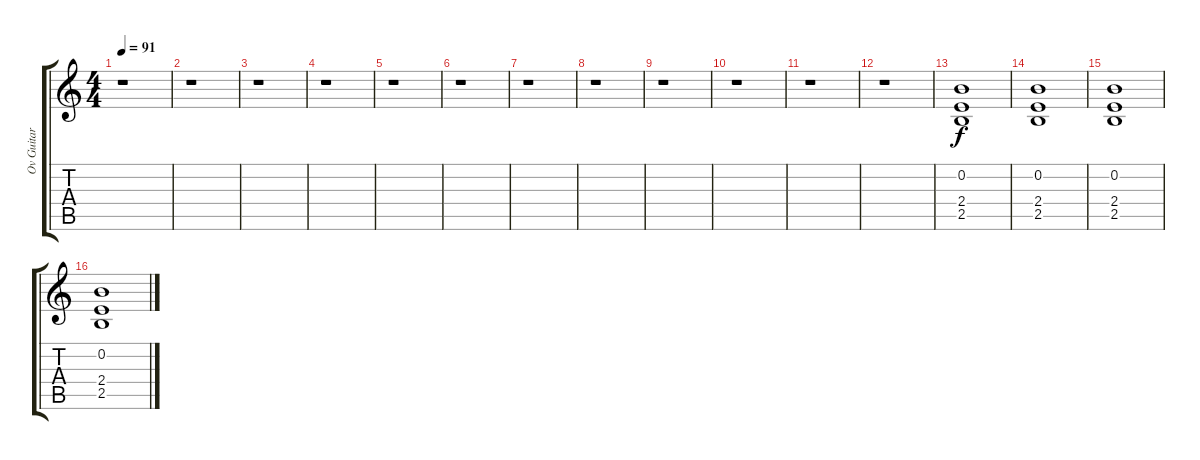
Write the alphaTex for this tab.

\track ("Ov Guitar (chords)" "Ov Guitar ") {instrument overdrivenguitar}
\staff {score tabs}
\tuning (E4 B3 G3 D3 A2 E2) {hide}
\ts (4 4)
\tempo 91
\clef g2
\ks c
r.1{dy f} |
r.1 |
r.1 |
r.1 |
r.1 |
r.1 |
r.1 |
r.1 |
r.1 |
r.1 |
r.1 |
r.1 |
(0.2 2.4 2.5).1{volume 11 balance 0} |
(0.2 2.4 2.5).1 |
(0.2 2.4 2.5).1 |
(0.2 2.4 2.5).1
